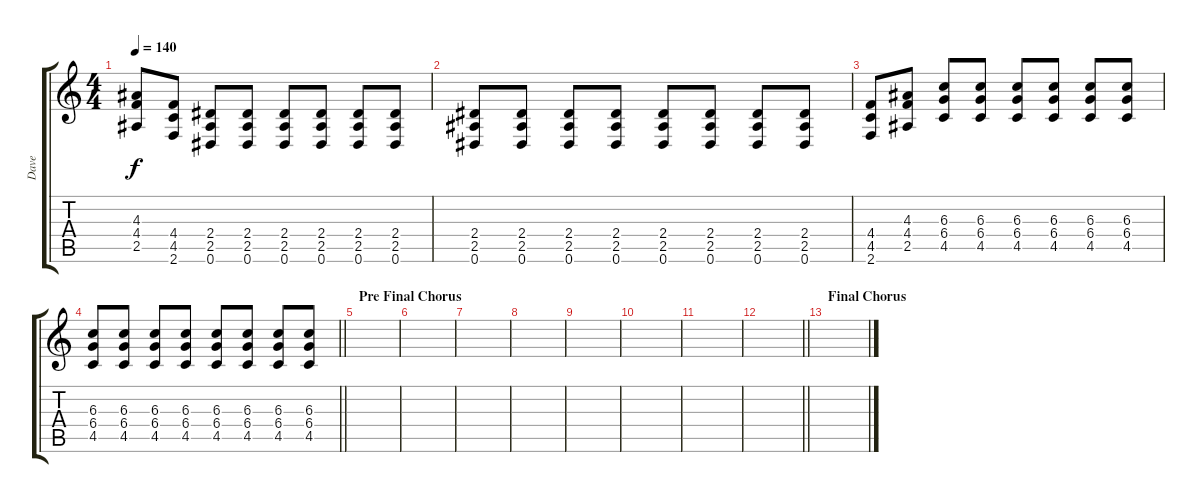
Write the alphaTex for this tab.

\track ("Dave" "Dave") {instrument overdrivenguitar}
\staff {score tabs}
\tuning (Eb4 Bb3 Gb3 Db3 Ab2 Eb2) {hide}
\ts (4 4)
\tempo 140
\clef g2
\ks c
(4.3 4.4 2.5).8{dy f} (4.4 4.5 2.6).8 (2.4 2.5 0.6).8{instrument electricguitarmuted} (2.4 2.5 0.6).8 (2.4 2.5 0.6).8 (2.4 2.5 0.6).8 (2.4 2.5 0.6).8 (2.4 2.5 0.6).8 |
(2.4 2.5 0.6).8 (2.4 2.5 0.6).8 (2.4 2.5 0.6).8 (2.4 2.5 0.6).8 (2.4 2.5 0.6).8 (2.4 2.5 0.6).8 (2.4 2.5 0.6).8 (2.4 2.5 0.6).8{instrument overdrivenguitar} |
(4.4 4.5 2.6).8 (4.3 4.4 2.5).8 (6.3 6.4 4.5).8{instrument electricguitarmuted} (6.3 6.4 4.5).8 (6.3 6.4 4.5).8 (6.3 6.4 4.5).8 (6.3 6.4 4.5).8 (6.3 6.4 4.5).8 |
\barLineRight lightlight
(6.3 6.4 4.5).8 (6.3 6.4 4.5).8 (6.3 6.4 4.5).8 (6.3 6.4 4.5).8 (6.3 6.4 4.5).8 (6.3 6.4 4.5).8 (6.3 6.4 4.5).8 (6.3 6.4 4.5).8{instrument overdrivenguitar} |
\section ("" "Pre Final Chorus")
|
|
|
|
|
|
|
\barLineRight lightlight
|
\section ("" "Final Chorus")
